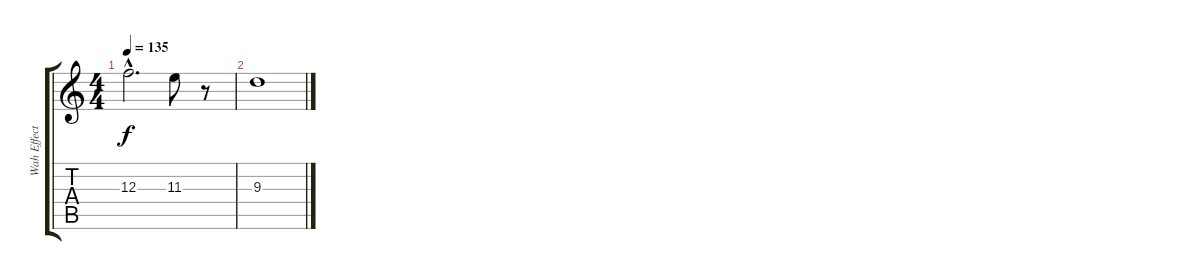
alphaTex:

\track ("Wah Effect" "Wah Effect") {instrument overdrivenguitar}
\staff {score tabs}
\tuning (D4 A3 F3 C3 G2 D2) {hide}
\ts (4 4)
\tempo 135
\clef g2
\ks c
12.3{hac}.2{d dy f} 11.3.8 r.8 |
9.3.1
